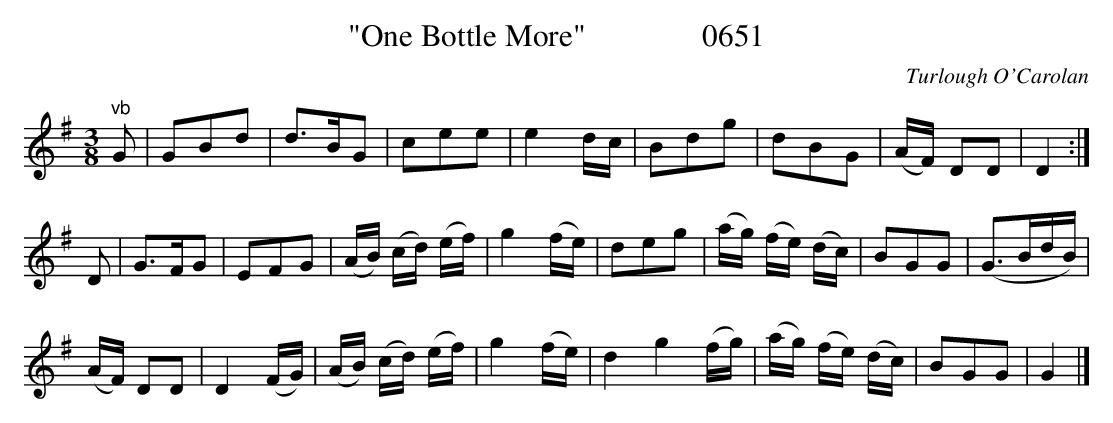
X:1
T:"One Bottle More"               0651
C:Turlough O'Carolan
M:3/8
L:1/16
K:G
"^vb"G2|G2B2d2|d3BG2|c2e2e2|e4dc|B2d2g2|d2B2G2|(AF) D2D2|D4:|
D2|G3FG2|E2F2G2|(AB) (cd) (ef)|g4(fe)|d2e2g2|(ag) (fe) (dc)|B2G2G2|(G3BdB)|
(AF) D2D2|D4(FG)|(AB) (cd) (ef)|g4(fe)|d4g4(fg)|(ag) (fe) (dc)|B2G2G2|G4|]
